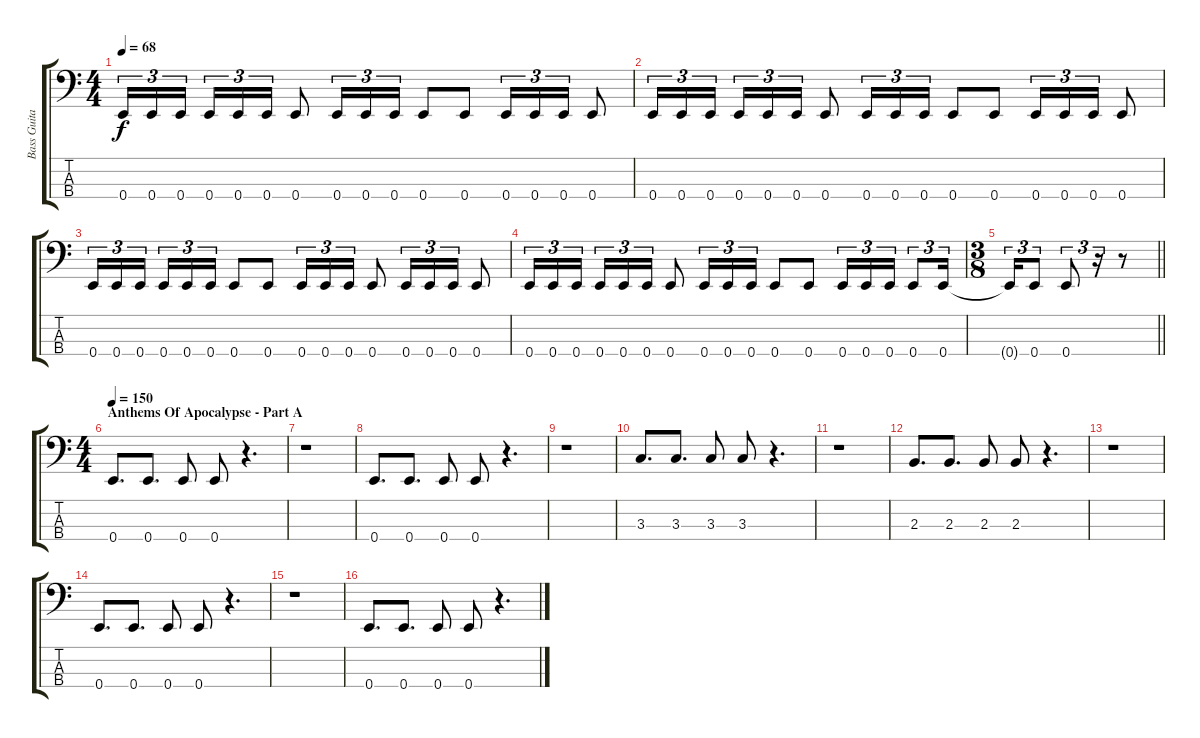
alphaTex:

\track ("Bass Guitar" "Bass Guita") {instrument electricbassfinger}
\staff {score tabs}
\tuning (G2 D2 A1 E1) {hide}
\ts (4 4)
\tempo 68
\clef f4
\ks c
0.4.16{tu (3 2) dy f} 0.4.16{tu (3 2)} 0.4.16{tu (3 2) beam splitsecondary} 0.4.16{tu (3 2)} 0.4.16{tu (3 2)} 0.4.16{tu (3 2)} 0.4.8 0.4.16{tu (3 2)} 0.4.16{tu (3 2)} 0.4.16{tu (3 2)} 0.4.8 0.4.8 0.4.16{tu (3 2)} 0.4.16{tu (3 2)} 0.4.16{tu (3 2)} 0.4.8 |
0.4.16{tu (3 2)} 0.4.16{tu (3 2)} 0.4.16{tu (3 2) beam splitsecondary} 0.4.16{tu (3 2)} 0.4.16{tu (3 2)} 0.4.16{tu (3 2)} 0.4.8 0.4.16{tu (3 2)} 0.4.16{tu (3 2)} 0.4.16{tu (3 2)} 0.4.8 0.4.8 0.4.16{tu (3 2)} 0.4.16{tu (3 2)} 0.4.16{tu (3 2)} 0.4.8 |
0.4.16{tu (3 2)} 0.4.16{tu (3 2)} 0.4.16{tu (3 2) beam splitsecondary} 0.4.16{tu (3 2)} 0.4.16{tu (3 2)} 0.4.16{tu (3 2)} 0.4.8 0.4.8 0.4.16{tu (3 2)} 0.4.16{tu (3 2)} 0.4.16{tu (3 2)} 0.4.8 0.4.16{tu (3 2)} 0.4.16{tu (3 2)} 0.4.16{tu (3 2)} 0.4.8 |
0.4.16{tu (3 2)} 0.4.16{tu (3 2)} 0.4.16{tu (3 2) beam splitsecondary} 0.4.16{tu (3 2)} 0.4.16{tu (3 2)} 0.4.16{tu (3 2)} 0.4.8 0.4.16{tu (3 2)} 0.4.16{tu (3 2)} 0.4.16{tu (3 2)} 0.4.8 0.4.8 0.4.16{tu (3 2)} 0.4.16{tu (3 2)} 0.4.16{tu (3 2)} 0.4.8{tu (3 2)} 0.4.16{tu (3 2)} |
\ts (3 8)
\barLineRight lightlight
0.4{t}.16{tu (3 2)} 0.4.8{tu (3 2)} 0.4.8{tu (3 2)} r.16{tu (3 2)} r.8 |
\ts (4 4)
\section ("" "Anthems Of Apocalypse - Part A")
\tempo 150
0.4.8{d} 0.4.8{d} 0.4.8 0.4.8 r.4{d} |
r.1 |
0.4.8{d} 0.4.8{d} 0.4.8 0.4.8 r.4{d} |
r.1 |
3.3.8{d} 3.3.8{d} 3.3.8 3.3.8 r.4{d} |
r.1 |
2.3.8{d} 2.3.8{d} 2.3.8 2.3.8 r.4{d} |
r.1 |
0.4.8{d} 0.4.8{d} 0.4.8 0.4.8 r.4{d} |
r.1 |
0.4.8{d} 0.4.8{d} 0.4.8 0.4.8 r.4{d}
